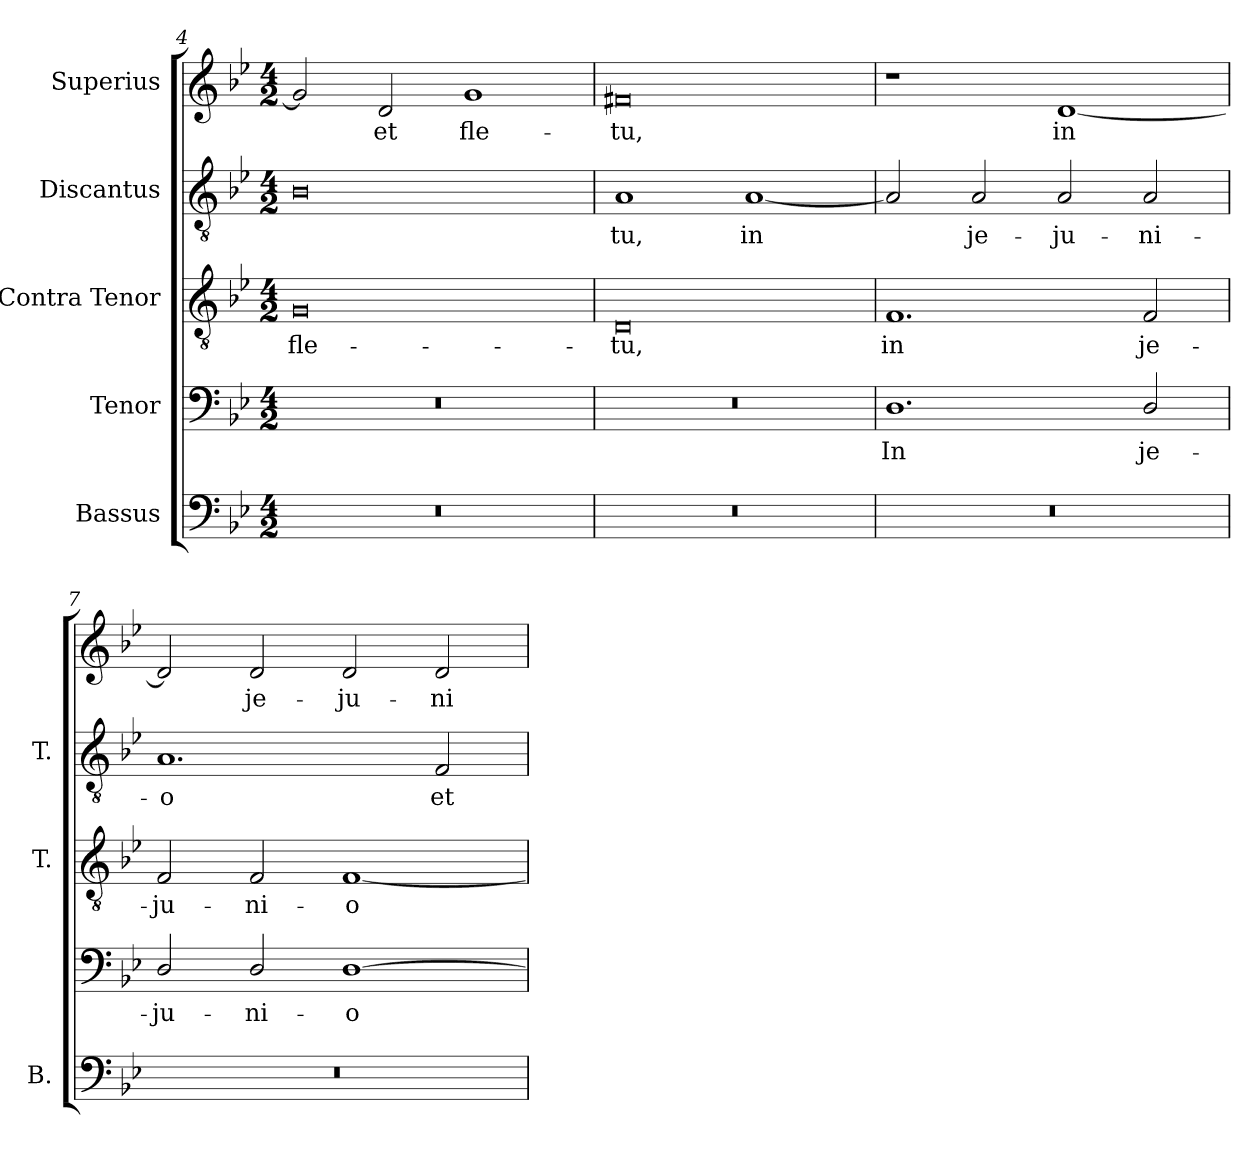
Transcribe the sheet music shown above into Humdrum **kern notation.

**kern	**kern	**text	**kern	**text	**kern	**text	**kern	**text
*part5	*part4	*part4	*part3	*part3	*part2	*part2	*part1	*part1
*staff5	*staff4	*staff4	*staff3	*staff3	*staff2	*staff2	*staff1	*staff1
*I"Bassus	*I"Tenor	*	*I"Contra Tenor	*	*I"Discantus	*	*I"Superius	*
*I'B.	*	*	*I'T.	*	*I'T.	*	*	*
*clefF4	*clefF4	*	*clefGv2	*	*clefGv2	*	*clefG2	*
*	*	*	*ITrd7c12	*	*ITrd7c12	*	*	*
*k[b-e-]	*k[b-e-]	*	*k[b-e-]	*	*k[b-e-]	*	*k[b-e-]	*
*B-:	*B-:	*	*B-:	*	*B-:	*	*B-:	*
*M4/2	*M4/2	*	*M4/2	*	*M4/2	*	*M4/2	*
=4	=4	=4	=4	=4	=4	=4	=4	=4
!LO:N:vis=1	!LO:N:vis=1	!	!	!	!	!	!	!
!	!	!	!	!LO:LY:b:color=#000000	!	!	!	!
0r	0r	.	0GGi	fle-	0BB-i	.	2gi/]	.
!	!	!	!	!	!	!	!	!LO:LY:b:color=#000000
.	.	.	.	.	.	.	2di/	et
!	!	!	!	!	!	!	!	!LO:LY:b:color=#000000
.	.	.	.	.	.	.	1gi	fle-
=5	=5	=5	=5	=5	=5	=5	=5	=5
!LO:N:vis=1	!LO:N:vis=1	!	!	!	!	!	!	!
!	!	!	!	!LO:LY:b:color=#000000	!	!	!	!
!	!	!	!	!	!	!LO:LY:b:color=#000000	!	!
!	!	!	!	!	!	!	!	!LO:LY:b:color=#000000
0r	0r	.	0DDi	-tu,	1AAi	-tu,	0f#Xi	-tu,
!	!	!	!	!	!	!LO:LY:b:color=#000000	!	!
.	.	.	.	.	[<1AAi	in	.	.
=6	=6	=6	=6	=6	=6	=6	=6	=6
!LO:N:vis=1	!	!	!	!	!	!	!	!
!	!	!LO:LY:b:color=#000000	!	!	!	!	!	!
!	!	!	!	!LO:LY:b:color=#000000	!	!	!	!
0r	1.Di	In	1.FFi	in	2AAi/]	.	1r	.
!	!	!	!	!	!	!LO:LY:b:color=#000000	!	!
.	.	.	.	.	2AAi/	je-	.	.
!	!	!	!	!	!	!LO:LY:b:color=#000000	!	!
!	!	!	!	!	!	!	!	!LO:LY:b:color=#000000
.	.	.	.	.	2AAi/	-ju-	[<1di	in
!	!	!LO:LY:b:color=#000000	!	!	!	!	!	!
!	!	!	!	!LO:LY:b:color=#000000	!	!	!	!
!	!	!	!	!	!	!LO:LY:b:color=#000000	!	!
.	2Di/	je-	2FFi/	je-	2AAi/	-ni-	.	.
!!LO:LB:g=z
=7	=7	=7	=7	=7	=7	=7	=7	=7
!LO:N:vis=1	!	!	!	!	!	!	!	!
!	!	!LO:LY:b:color=#000000	!	!	!	!	!	!
!	!	!	!	!LO:LY:b:color=#000000	!	!	!	!
!	!	!	!	!	!	!LO:LY:b:color=#000000	!	!
0r	2Di/	-ju-	2FFi/	-ju-	1.AAi	-o	2di/]	.
!	!	!LO:LY:b:color=#000000	!	!	!	!	!	!
!	!	!	!	!LO:LY:b:color=#000000	!	!	!	!
!	!	!	!	!	!	!	!	!LO:LY:b:color=#000000
.	2Di/	-ni-	2FFi/	-ni-	.	.	2di/	je-
!	!	!LO:LY:b:color=#000000	!	!	!	!	!	!
!	!	!	!	!LO:LY:b:color=#000000	!	!	!	!
!	!	!	!	!	!	!	!	!LO:LY:b:color=#000000
.	[<1Di	-o	[<1FFi	-o	.	.	2di/	-ju-
!	!	!	!	!	!	!LO:LY:b:color=#000000	!	!
!	!	!	!	!	!	!	!	!LO:LY:b:color=#000000
.	.	.	.	.	2FFi/	et	2di/	-ni-
=	=	=	=	=	=	=	=	=
*-	*-	*-	*-	*-	*-	*-	*-	*-
